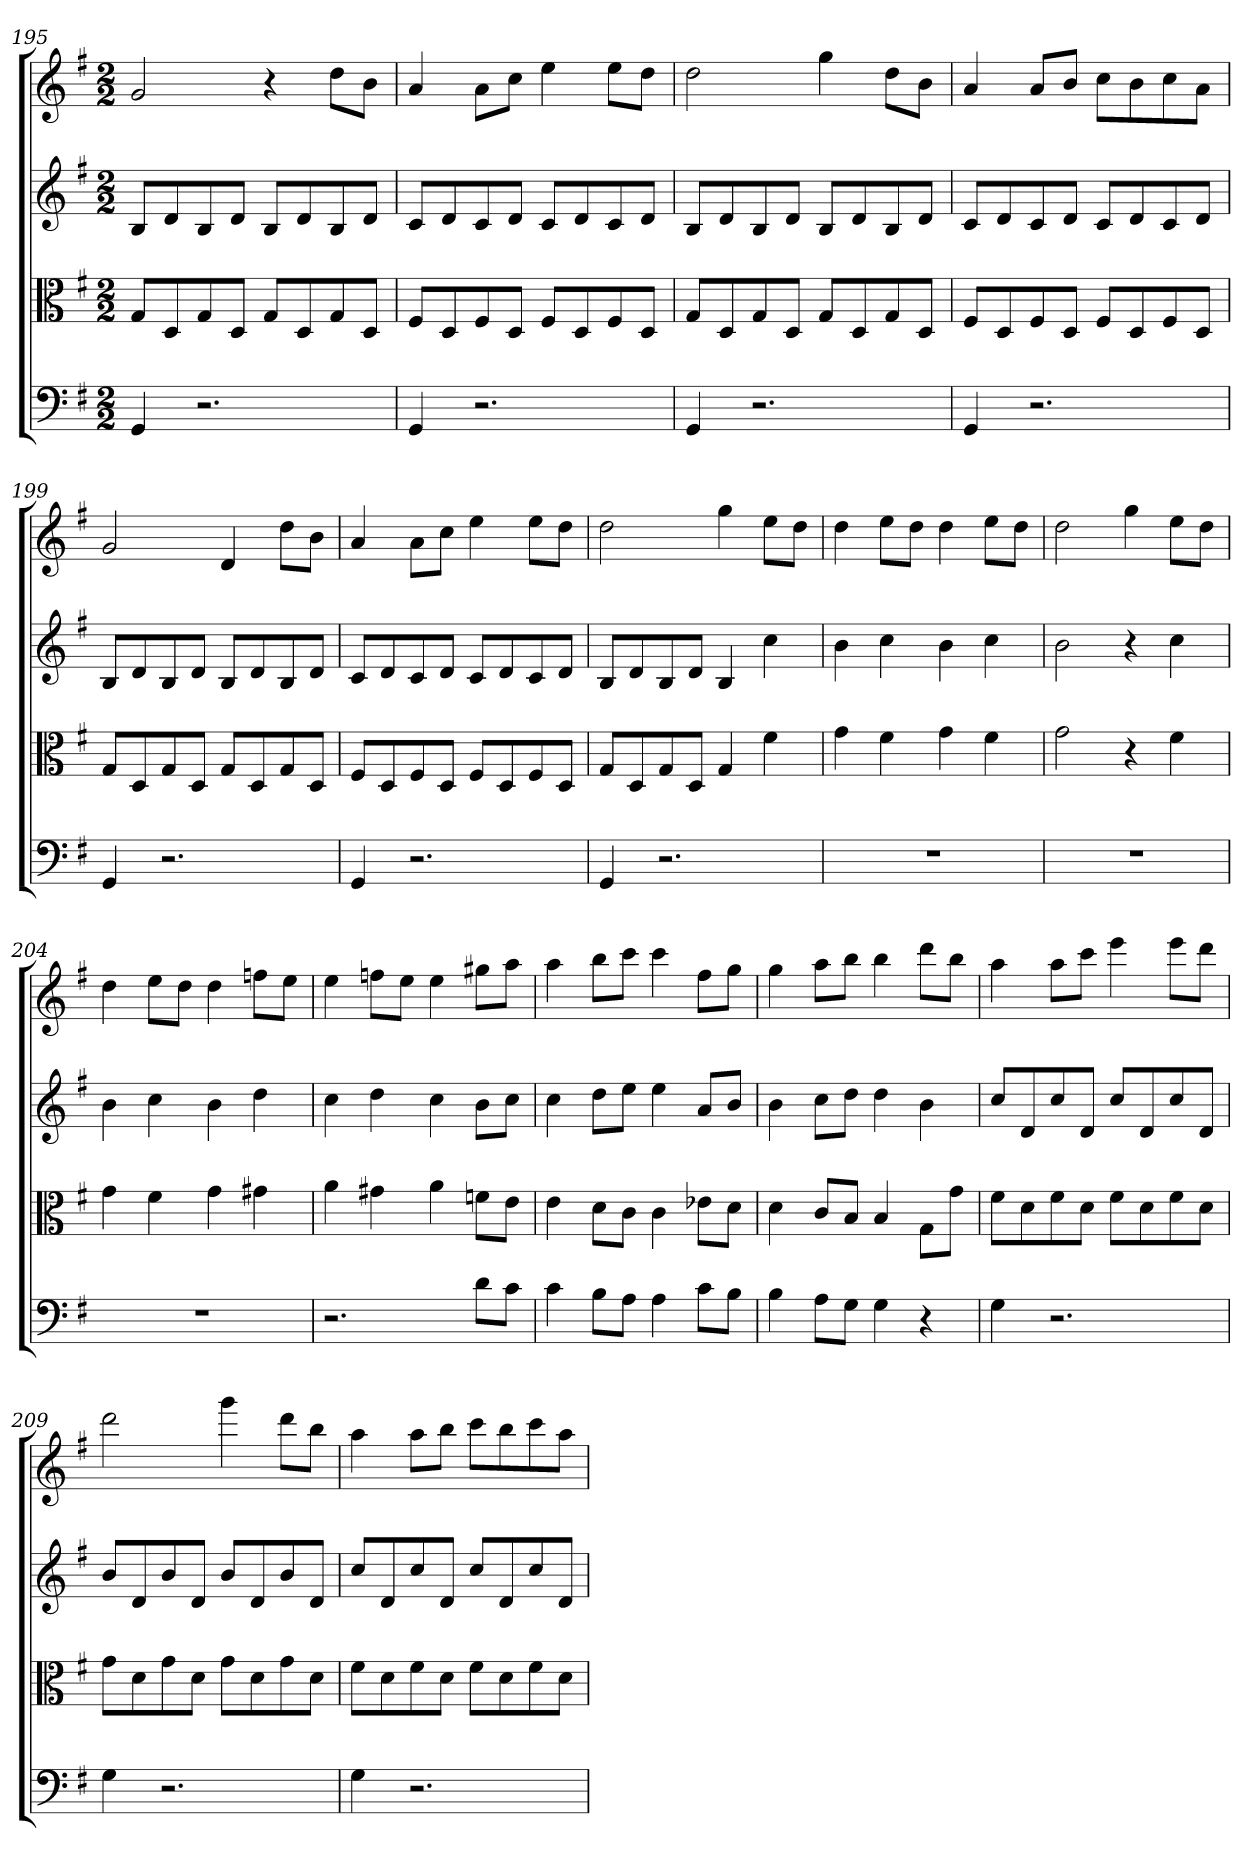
**kern	**kern	**kern	**kern
*part4	*part3	*part2	*part1
*staff4	*staff3	*staff2	*staff1
*clefF4	*clefC3	*	*
*k[f#]	*k[f#]	*k[f#]	*k[f#]
*G:	*G:	*G:	*G:
*M2/2	*M2/2	*M2/2	*M2/2
=195	=195	=195	=195
4GG	8G/L	8BL	2g
.	8D/	8d	.
2.r	8G/	8B	.
.	8D/J	8dJ	.
.	8G/L	8BL	4r
.	8D/	8d	.
.	8G/	8B	8ddL
.	8D/J	8dJ	8bJ
=196	=196	=196	=196
4GG	8F#/L	8cL	4a
.	8D/	8d	.
2.r	8F#/	8c	8aL
.	8D/J	8dJ	8ccJ
.	8F#/L	8cL	4ee
.	8D/	8d	.
.	8F#/	8c	8eeL
.	8D/J	8dJ	8ddJ
=197	=197	=197	=197
4GG	8G/L	8BL	2dd
.	8D/	8d	.
2.r	8G/	8B	.
.	8D/J	8dJ	.
.	8G/L	8BL	4gg
.	8D/	8d	.
.	8G/	8B	8ddL
.	8D/J	8dJ	8bJ
=198	=198	=198	=198
4GG	8F#/L	8cL	4a
.	8D/	8d	.
2.r	8F#/	8c	8aL
.	8D/J	8dJ	8bJ
.	8F#/L	8cL	8ccL
.	8D/	8d	8b
.	8F#/	8c	8cc
.	8D/J	8dJ	8aJ
=199	=199	=199	=199
4GG	8G/L	8BL	2g
.	8D/	8d	.
2.r	8G/	8B	.
.	8D/J	8dJ	.
.	8G/L	8BL	4d
.	8D/	8d	.
.	8G/	8B	8ddL
.	8D/J	8dJ	8bJ
=200	=200	=200	=200
4GG	8F#/L	8cL	4a
.	8D/	8d	.
2.r	8F#/	8c	8aL
.	8D/J	8dJ	8ccJ
.	8F#/L	8cL	4ee
.	8D/	8d	.
.	8F#/	8c	8eeL
.	8D/J	8dJ	8ddJ
=201	=201	=201	=201
4GG	8G/L	8BL	2dd
.	8D/	8d	.
2.r	8G/	8B	.
.	8D/J	8dJ	.
.	4G	4B	4gg
.	4f#	4cc	8eeL
.	.	.	8ddJ
=202	=202	=202	=202
1r	4g	4b	4dd
.	4f#	4cc	8eeL
.	.	.	8ddJ
.	4g	4b	4dd
.	4f#	4cc	8eeL
.	.	.	8ddJ
=203	=203	=203	=203
1r	2g	2b	2dd
.	4r	4r	4gg
.	4f#	4cc	8eeL
.	.	.	8ddJ
=204	=204	=204	=204
1r	4g	4b	4dd
.	4f#	4cc	8eeL
.	.	.	8ddJ
.	4g	4b	4dd
.	4g#X	4dd	8ffnL
.	.	.	8eeJ
=205	=205	=205	=205
2.r	4a	4cc	4ee
.	4g#X	4dd	8ffnL
.	.	.	8eeJ
.	4a	4cc	4ee
8d\L	8fn\L	8bL	8gg#XL
8c\J	8e\J	8ccJ	8aaJ
=206	=206	=206	=206
4c	4e	4cc	4aa
8B\L	8d\L	8ddL	8bbL
8A\J	8c\J	8eeJ	8cccJ
4A	4c	4ee	4ccc
8c\L	8e-X\L	8aL	8ff#L
8B\J	8d\J	8bJ	8ggJ
=207	=207	=207	=207
4B	4d	4b	4gg
8A\L	8c/L	8ccL	8aaL
8G\J	8B/J	8ddJ	8bbJ
4G	4B	4dd	4bb
4r	8G\L	4b	8dddL
.	8g\J	.	8bbJ
=208	=208	=208	=208
4G	8f#\L	8ccL	4aa
.	8d\	8d	.
2.r	8f#\	8cc	8aaL
.	8d\J	8dJ	8cccJ
.	8f#\L	8ccL	4eee
.	8d\	8d	.
.	8f#\	8cc	8eeeL
.	8d\J	8dJ	8dddJ
=209	=209	=209	=209
4G	8g\L	8bL	2ddd
.	8d\	8d	.
2.r	8g\	8b	.
.	8d\J	8dJ	.
.	8g\L	8bL	4ggg
.	8d\	8d	.
.	8g\	8b	8dddL
.	8d\J	8dJ	8bbJ
=210	=210	=210	=210
4G	8f#\L	8ccL	4aa
.	8d\	8d	.
2.r	8f#\	8cc	8aaL
.	8d\J	8dJ	8bbJ
.	8f#\L	8ccL	8cccL
.	8d\	8d	8bb
.	8f#\	8cc	8ccc
.	8d\J	8dJ	8aaJ
=	=	=	=
*-	*-	*-	*-
